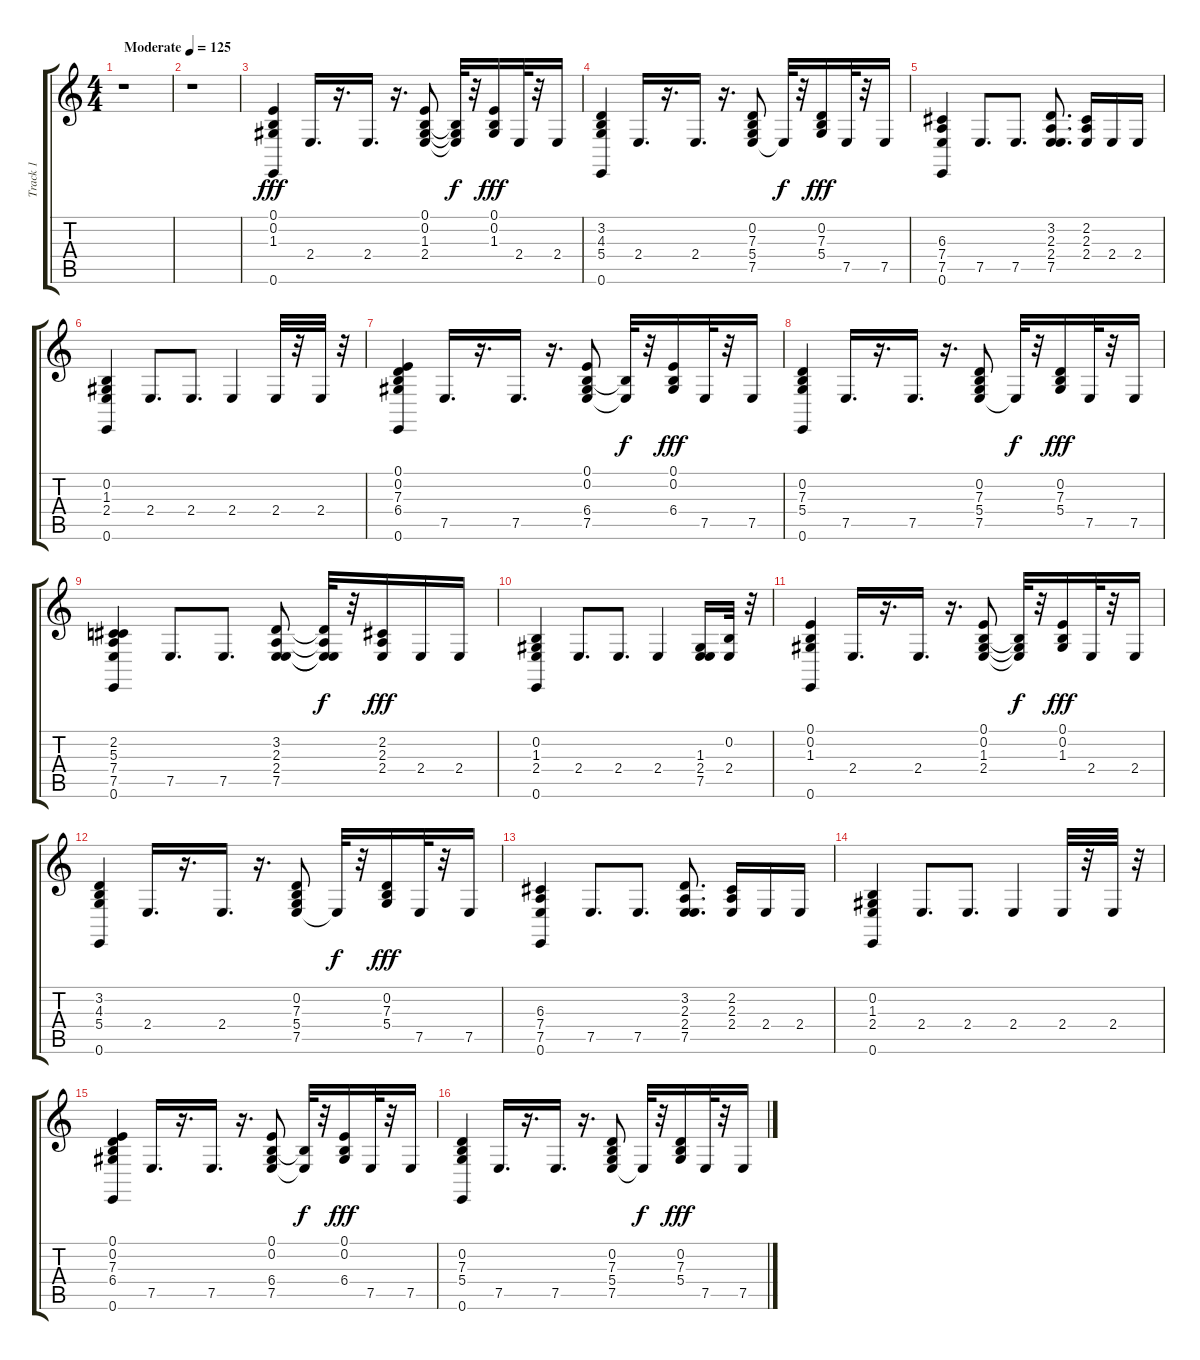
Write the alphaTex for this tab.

\track ("Track 1" "Track 1") {instrument brightacousticpiano}
\staff {score tabs}
\tuning (E4 B3 G3 D3 A2 E2) {hide}
\ts (4 4)
\tempo (125 "Moderate")
\clef g2
\ks c
r.1{dy fff instrument brightacousticpiano} |
r.1 |
(0.1 0.2 1.3 0.6).4 2.4.16{d} r.16{d} 2.4.16{d} r.16{d} (0.1 0.2 1.3 2.4).8 (0.2{t} 1.3{t} 2.4{t}).32{dy f} r.32 (0.1 0.2 1.3).16{dy fff} 2.4.32 r.32 2.4.16 |
(3.2 4.3 5.4 0.6).4 2.4.16{d} r.16{d} 2.4.16{d} r.16{d} (0.2 7.3 5.4 7.5).8 7.5{t}.32{dy f} r.32 (0.2 7.3 5.4).16{dy fff} 7.5.32 r.32 7.5.16 |
(6.3 7.4 7.5 0.6).4 7.5.8{d} 7.5.8{d} (3.2 2.3 2.4 7.5).8{d} (2.2 2.3 2.4).16 2.4.16 2.4.16 |
(0.2 1.3 2.4 0.6).4 2.4.8{d} 2.4.8{d} 2.4.4 2.4.32 r.32 2.4.32 r.32 |
(0.1 0.2 7.3 6.4 0.6).4 7.5.16{d} r.16{d} 7.5.16{d} r.16{d} (0.1 0.2 6.4 7.5).8 (0.2{t} 7.5{t}).32{dy f} r.32 (0.1 0.2 6.4).16{dy fff} 7.5.32 r.32 7.5.16 |
(0.2 7.3 5.4 0.6).4 7.5.16{d} r.16{d} 7.5.16{d} r.16{d} (0.2 7.3 5.4 7.5).8 7.5{t}.32{dy f} r.32 (0.2 7.3 5.4).16{dy fff} 7.5.32 r.32 7.5.16 |
(2.2 5.3 7.4 7.5 0.6).4 7.5.8{d} 7.5.8{d} (3.2 2.3 2.4 7.5).8 (3.2{t} 2.3{t} 2.4{t} 7.5{t}).32{dy f} r.32 (2.2 2.3 2.4).16{dy fff} 2.4.16 2.4.16 |
(0.2 1.3 2.4 0.6).4 2.4.8{d} 2.4.8{d} 2.4.4 (1.3 2.4 7.5).16 (0.2 2.4).32 r.32 |
(0.1 0.2 1.3 0.6).4 2.4.16{d} r.16{d} 2.4.16{d} r.16{d} (0.1 0.2 1.3 2.4).8 (0.2{t} 1.3{t} 2.4{t}).32{dy f} r.32 (0.1 0.2 1.3).16{dy fff} 2.4.32 r.32 2.4.16 |
(3.2 4.3 5.4 0.6).4 2.4.16{d} r.16{d} 2.4.16{d} r.16{d} (0.2 7.3 5.4 7.5).8 7.5{t}.32{dy f} r.32 (0.2 7.3 5.4).16{dy fff} 7.5.32 r.32 7.5.16 |
(6.3 7.4 7.5 0.6).4 7.5.8{d} 7.5.8{d} (3.2 2.3 2.4 7.5).8{d} (2.2 2.3 2.4).16 2.4.16 2.4.16 |
(0.2 1.3 2.4 0.6).4 2.4.8{d} 2.4.8{d} 2.4.4 2.4.32 r.32 2.4.32 r.32 |
(0.1 0.2 7.3 6.4 0.6).4 7.5.16{d} r.16{d} 7.5.16{d} r.16{d} (0.1 0.2 6.4 7.5).8 (0.2{t} 7.5{t}).32{dy f} r.32 (0.1 0.2 6.4).16{dy fff} 7.5.32 r.32 7.5.16 |
(0.2 7.3 5.4 0.6).4 7.5.16{d} r.16{d} 7.5.16{d} r.16{d} (0.2 7.3 5.4 7.5).8 7.5{t}.32{dy f} r.32 (0.2 7.3 5.4).16{dy fff} 7.5.32 r.32 7.5.16
